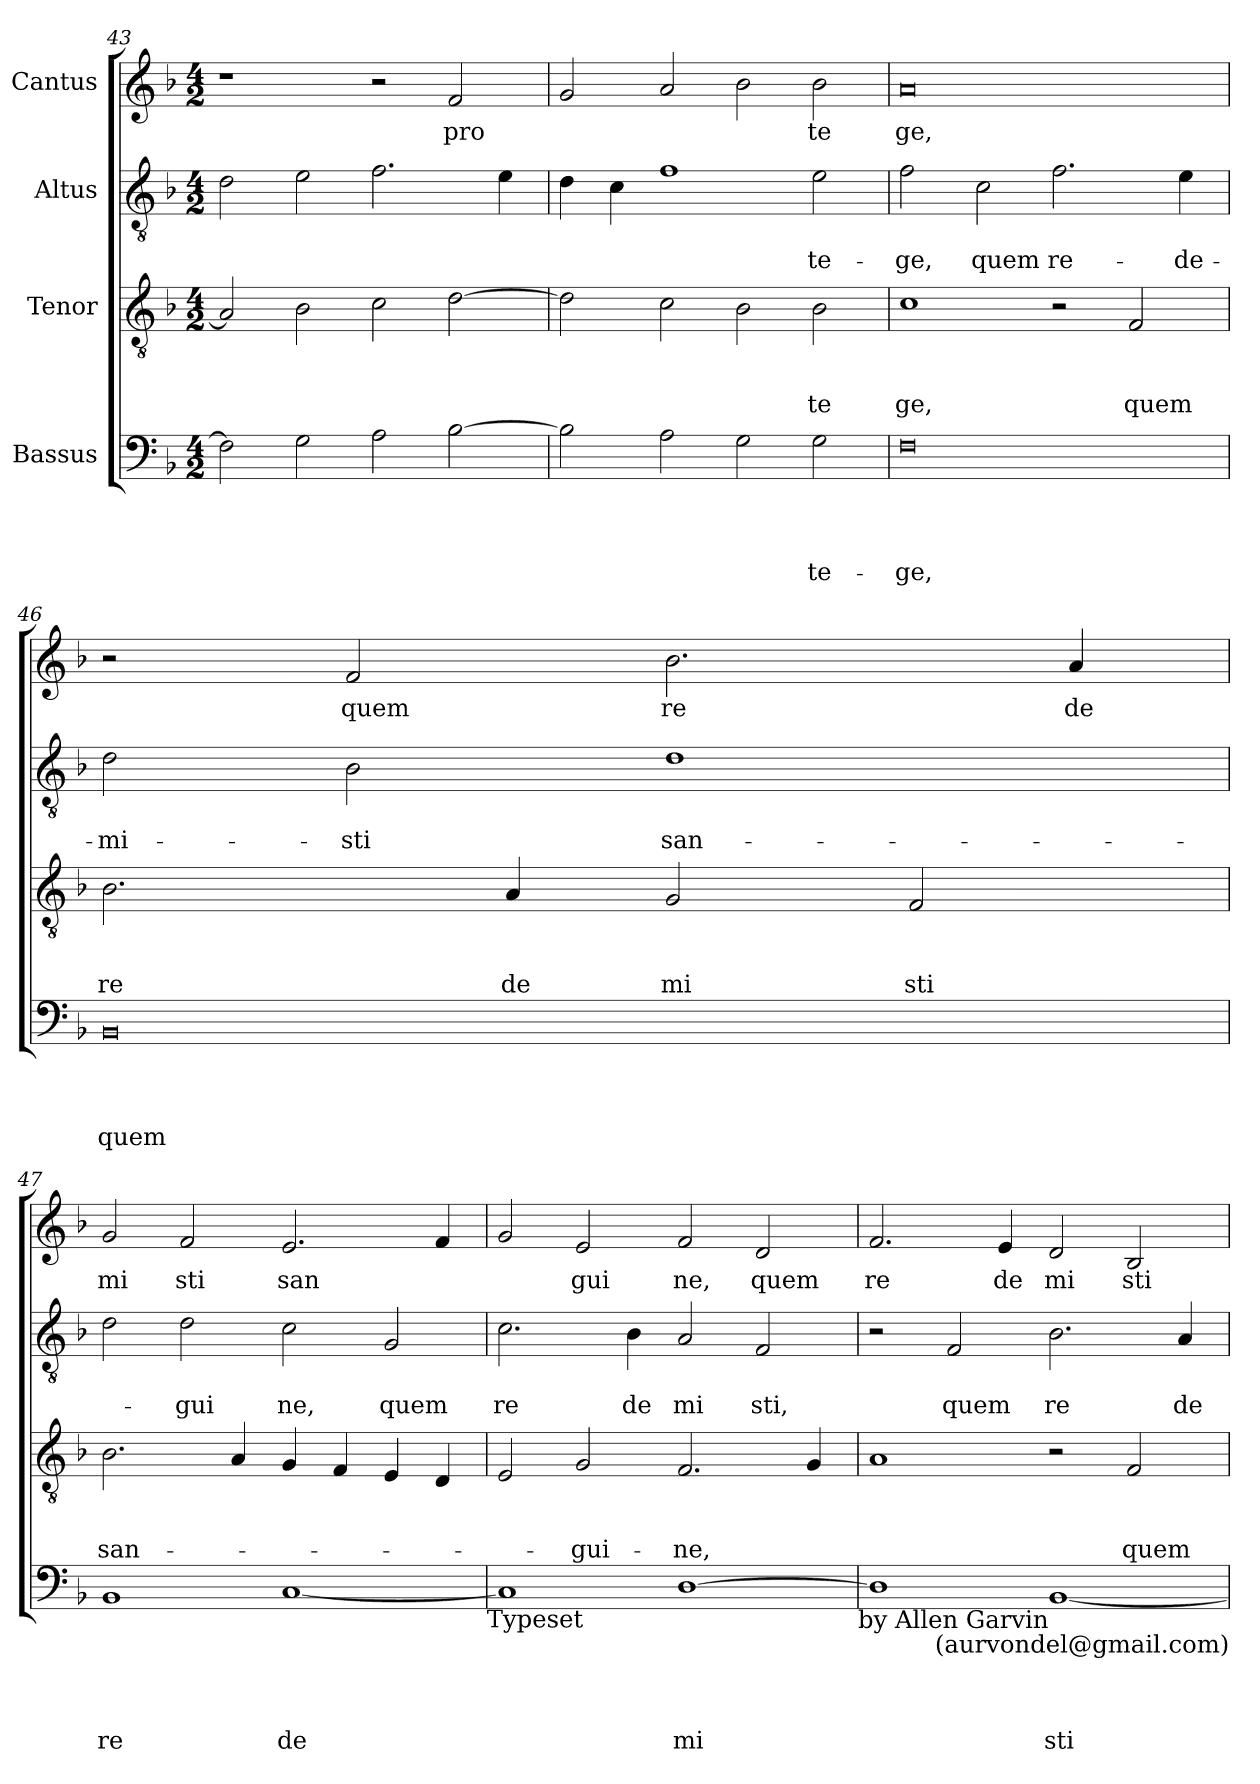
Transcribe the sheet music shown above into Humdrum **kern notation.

**kern	**text	**text	**text	**text	**kern	**text	**text	**text	**kern	**text	**text	**kern	**text
*part4	*part4	*part4	*part4	*part4	*part3	*part3	*part3	*part3	*part2	*part2	*part2	*part1	*part1
*staff4	*staff4	*staff4	*staff4	*staff4	*staff3	*staff3	*staff3	*staff3	*staff2	*staff2	*staff2	*staff1	*staff1
*I"Bassus	*	*	*	*	*I"Tenor	*	*	*	*I"Altus	*	*	*I"Cantus	*
*clefF4	*	*	*	*	*clefGv2	*	*	*	*clefGv2	*	*	*clefG2	*
*k[b-]	*	*	*	*	*k[b-]	*	*	*	*k[b-]	*	*	*k[b-]	*
*F:	*	*	*	*	*F:	*	*	*	*F:	*	*	*F:	*
*M4/2	*	*	*	*	*M4/2	*	*	*	*M4/2	*	*	*M4/2	*
=43	=43	=43	=43	=43	=43	=43	=43	=43	=43	=43	=43	=43	=43
2F\]	.	.	.	.	2A/]	.	.	.	2d\	.	.	1r	.
2G\	.	.	.	.	2B-\	.	.	.	2e\	.	.	.	.
2A\	.	.	.	.	2c\	.	.	.	2.f\	.	.	2r	.
!	!	!	!	!	!	!	!	!	!	!	!	!	!LO:LY:b
[>2B-\	.	.	.	.	[>2d\	.	.	.	.	.	.	2f/	pro
.	.	.	.	.	.	.	.	.	4e\	.	.	.	.
=44	=44	=44	=44	=44	=44	=44	=44	=44	=44	=44	=44	=44	=44
2B-\]	.	.	.	.	2d\]	.	.	.	4d\	.	.	2g/	.
.	.	.	.	.	.	.	.	.	4c\	.	.	.	.
2A\	.	.	.	.	2c\	.	.	.	1f	.	.	2a/	.
2G\	.	.	.	.	2B-\	.	.	.	.	.	.	2b-\	.
!	!	!	!	!LO:LY:b	!	!	!	!LO:LY:b	!	!	!LO:LY:b	!	!LO:LY:b
2G\	.	.	.	-te-	2B-\	.	.	te	2e\	.	-te-	2b-\	te
=45	=45	=45	=45	=45	=45	=45	=45	=45	=45	=45	=45	=45	=45
!	!	!	!	!LO:LY:b	!	!	!	!LO:LY:b	!	!	!LO:LY:b	!	!LO:LY:b
0F	.	.	.	-ge,	1c	.	.	ge,	2f\	.	-ge,	0a	ge,
!	!	!	!	!	!	!	!	!	!	!	!LO:LY:b	!	!
.	.	.	.	.	.	.	.	.	2c\	.	quem	.	.
!	!	!	!	!	!	!	!	!	!	!	!LO:LY:b	!	!
.	.	.	.	.	2r	.	.	.	2.f\	.	re-	.	.
!	!	!	!	!	!	!	!	!LO:LY:b	!	!	!	!	!
.	.	.	.	.	2F/	.	.	quem	.	.	.	.	.
!	!	!	!	!	!	!	!	!	!	!	!LO:LY:b	!	!
.	.	.	.	.	.	.	.	.	4e\	.	-de-	.	.
=46	=46	=46	=46	=46	=46	=46	=46	=46	=46	=46	=46	=46	=46
!	!	!	!	!LO:LY:b	!	!	!	!LO:LY:b	!	!	!LO:LY:b	!	!
0BB-	.	.	.	quem	2.B-\	.	.	re	2d\	.	-mi-	2r	.
!	!	!	!	!	!	!	!	!	!	!	!LO:LY:b	!	!LO:LY:b
.	.	.	.	.	.	.	.	.	2B-\	.	-sti	2f/	quem
!	!	!	!	!	!	!	!	!LO:LY:b	!	!	!	!	!
.	.	.	.	.	4A/	.	.	de	.	.	.	.	.
!	!	!	!	!	!	!	!	!LO:LY:b	!	!	!LO:LY:b	!	!LO:LY:b
.	.	.	.	.	2G/	.	.	mi	1d	.	san-	2.b-\	re
!	!	!	!	!	!	!	!	!LO:LY:b	!	!	!	!	!
.	.	.	.	.	2F/	.	.	sti	.	.	.	.	.
!	!	!	!	!	!	!	!	!	!	!	!	!	!LO:LY:b
.	.	.	.	.	.	.	.	.	.	.	.	4a/	de
!!LO:PB:g=z
=47	=47	=47	=47	=47	=47	=47	=47	=47	=47	=47	=47	=47	=47
!	!	!	!	!LO:LY:b	!	!	!	!LO:LY:b	!	!	!	!	!LO:LY:b
1BB-	.	.	.	re	2.B-\	.	.	san-	2d\	.	.	2g/	mi
!	!	!	!	!	!	!	!	!	!	!	!LO:LY:b	!	!LO:LY:b
.	.	.	.	.	.	.	.	.	2d\	.	-gui	2f/	sti
.	.	.	.	.	4A/	.	.	.	.	.	.	.	.
!	!	!	!	!LO:LY:b	!	!	!	!	!	!	!LO:LY:b	!	!LO:LY:b
[<1C	.	.	.	de	4G/	.	.	.	2c\	.	ne,	2.e/	san
.	.	.	.	.	4F/	.	.	.	.	.	.	.	.
!	!	!	!	!	!	!	!	!	!	!	!LO:LY:b	!	!
.	.	.	.	.	4E/	.	.	.	2G/	.	quem	.	.
.	.	.	.	.	4D/	.	.	.	.	.	.	4f/	.
!LO:TX:b:t=Typeset	!	!	!	!	!	!	!	!	!	!	!	!	!
=48	=48	=48	=48	=48	=48	=48	=48	=48	=48	=48	=48	=48	=48
!	!	!	!	!	!	!	!	!	!	!	!LO:LY:b	!	!
1C]	.	.	.	.	2E/	.	.	.	2.c\	.	re	2g/	.
!	!	!	!	!	!	!	!	!LO:LY:b	!	!	!	!	!LO:LY:b
.	.	.	.	.	2G/	.	.	-gui-	.	.	.	2e/	gui
!	!	!	!	!	!	!	!	!	!	!	!LO:LY:b	!	!
.	.	.	.	.	.	.	.	.	4B-\	.	de	.	.
!	!	!	!	!LO:LY:b	!	!	!	!LO:LY:b	!	!	!LO:LY:b	!	!LO:LY:b
[>1D	.	.	.	mi	2.F/	.	.	-ne,	2A/	.	mi	2f/	ne,
!	!	!	!	!	!	!	!	!	!	!	!LO:LY:b	!	!LO:LY:b
.	.	.	.	.	.	.	.	.	2F/	.	sti,	2d/	quem
.	.	.	.	.	4G/	.	.	.	.	.	.	.	.
!LO:TX:b:t=by Allen Garvin	!	!	!	!	!	!	!	!	!	!	!	!	!
=49	=49	=49	=49	=49	=49	=49	=49	=49	=49	=49	=49	=49	=49
!	!	!	!	!	!	!	!	!	!	!	!	!	!LO:LY:b
1D]	.	.	.	.	1A	.	.	.	2r	.	.	2.f/	re
!	!	!	!	!	!	!	!	!	!	!	!LO:LY:b	!	!
.	.	.	.	.	.	.	.	.	2F/	.	quem	.	.
!	!	!	!	!	!	!	!	!	!	!	!	!	!LO:LY:b
.	.	.	.	.	.	.	.	.	.	.	.	4e/	de
!	!	!	!	!LO:LY:b	!	!	!	!	!	!	!LO:LY:b	!	!LO:LY:b
[<1BB-	.	.	.	sti	2r	.	.	.	2.B-\	.	re	2d/	mi
!	!	!	!	!	!	!	!	!LO:LY:b	!	!	!	!	!LO:LY:b
.	.	.	.	.	2F/	.	.	quem	.	.	.	2B-/	sti
!	!	!	!	!	!	!	!	!	!	!	!LO:LY:b	!	!
.	.	.	.	.	.	.	.	.	4A/	.	de	.	.
!LO:TX:b:t=(aurvondel@gmail.com)	!	!	!	!	!	!	!	!	!	!	!	!	!
=	=	=	=	=	=	=	=	=	=	=	=	=	=
*-	*-	*-	*-	*-	*-	*-	*-	*-	*-	*-	*-	*-	*-
